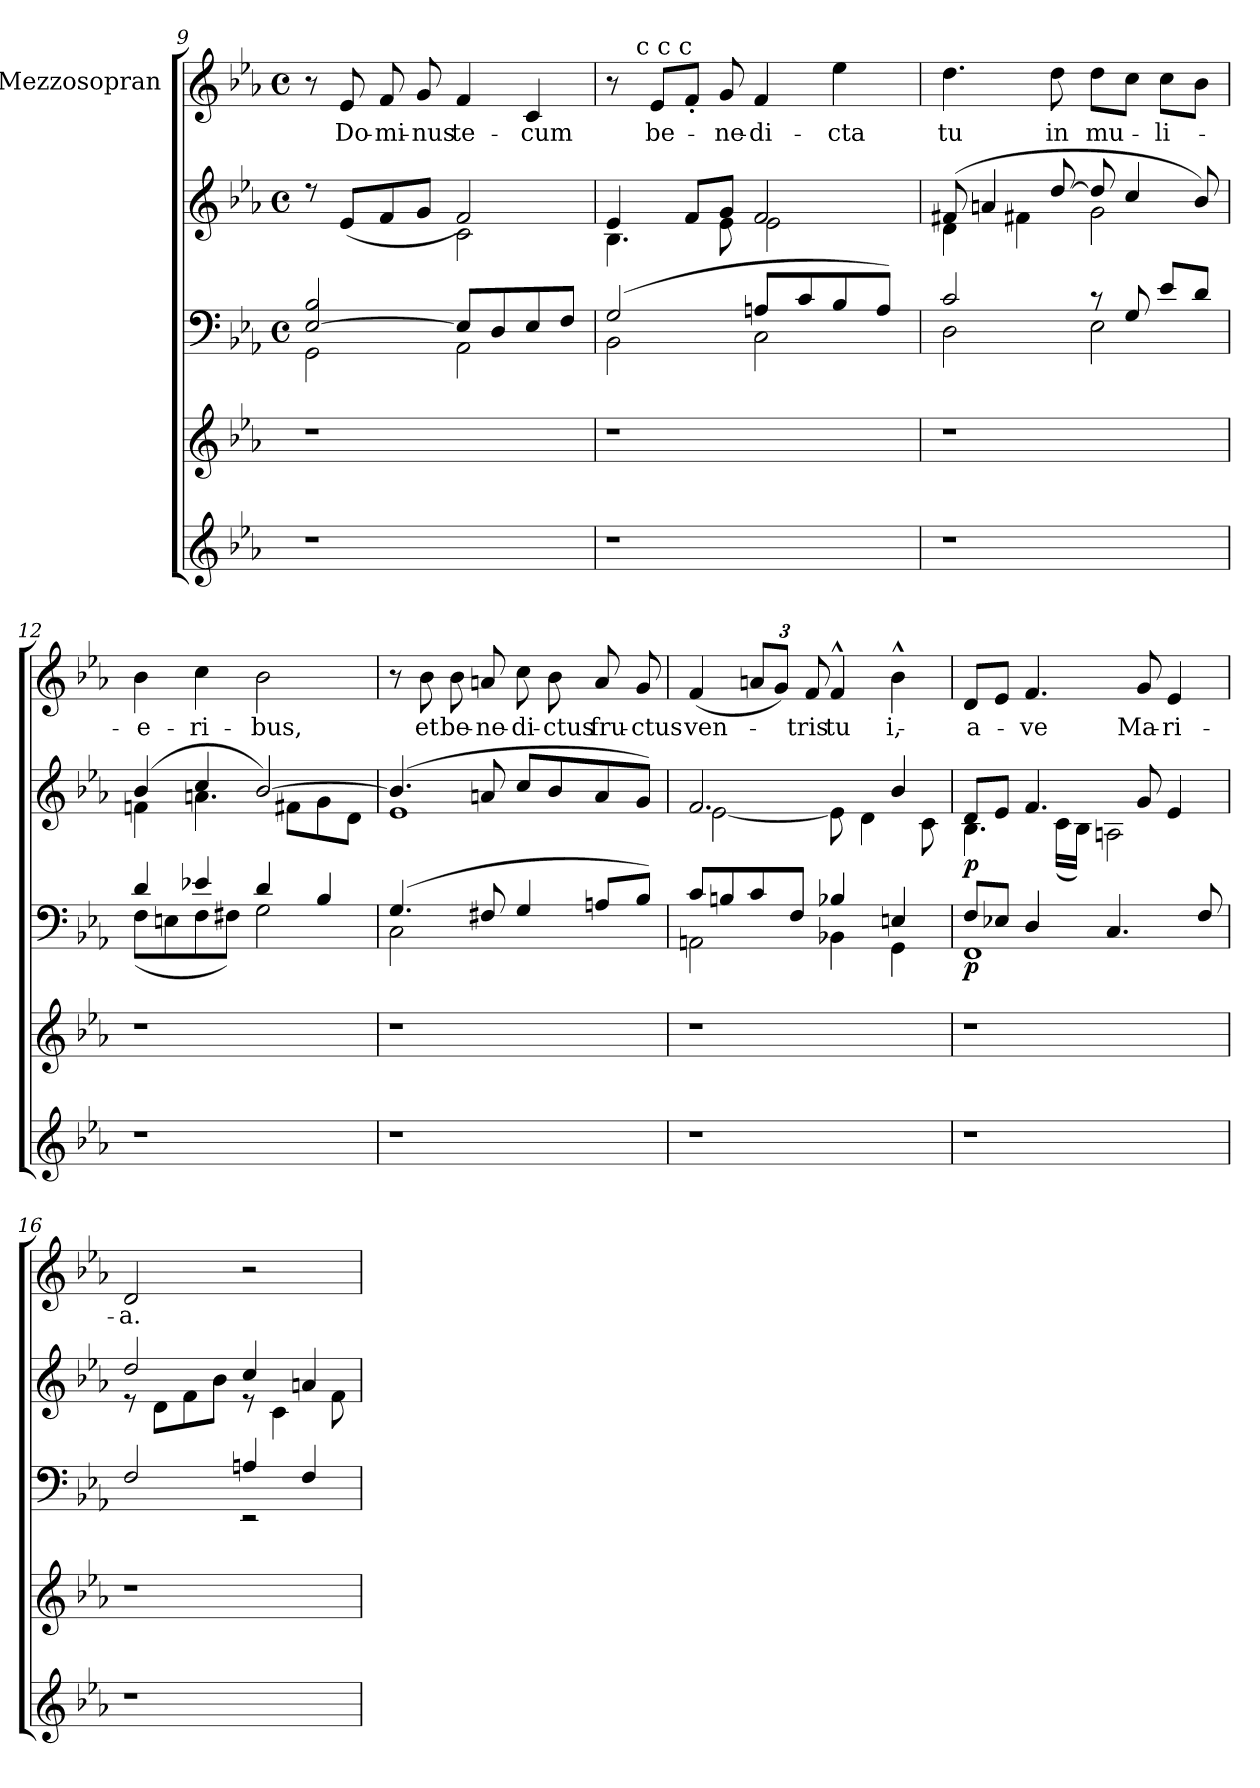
**kern	**kern	**kern	**dynam	**kern	**dynam	**kern	**text
*part5	*part4	*part3	*part3	*part2	*part2	*part1	*part1
*staff5	*staff4	*staff3	*staff3	*staff2	*staff2	*staff1	*staff1
*	*	*	*	*	*	*I"Mezzosopran	*
*clefG2	*clefG2	*clefF4	*	*clefG2	*	*clefG2	*
*k[b-e-a-]	*k[b-e-a-]	*k[b-e-a-]	*	*k[b-e-a-]	*	*k[b-e-a-]	*
*E-:	*E-:	*E-:	*	*E-:	*	*E-:	*
*	*	*M4/4	*	*M4/4	*	*M4/4	*
*	*	*met(c)	*	*met(c)	*	*met(c)	*
=9	=9	=9	=9	=9	=9	=9	=9
*	*	*^	*	*^	*	*	*
1r	1r	[<2E-/ 2B-/	2GG\	.	8rdd	2ryy	.	8r	.
!	!	!	!	!	!	!	!	!	!LO:LY:b
.	.	.	.	.	(>8e-/L	.	.	8e-/	Do-
!	!	!	!	!	!	!	!	!	!LO:LY:b
.	.	.	.	.	8f/	.	.	8f/	-mi-
!	!	!	!	!	!	!	!	!	!LO:LY:b
.	.	.	.	.	8g/J	.	.	8g/	-nus
!	!	!	!	!	!	!	!	!	!LO:LY:b
.	.	8E-/L]	2AA-\	.	2f/)	2c\	.	4f/	te-
.	.	8D/	.	.	.	.	.	.	.
!	!	!	!	!	!	!	!	!	!LO:LY:b
.	.	8E-/	.	.	.	.	.	4c/	-cum
.	.	8F/J	.	.	.	.	.	.	.
!!LO:LB:g=z
=10	=10	=10	=10	=10	=10	=10	=10	=10	=10
!	!	!	!	!	!	!	!	!LO:TX:a:t=1 0	!
*	*	*	*	*	*	*	*	*^	*
1r	1r	(2G/	2BB-\	.	4e-/	4.B-\	.	8r	16.ryy	.
!	!	!	!	!	!	!	!	!	!LO:TX:a:t=c c c	!
.	.	.	.	.	.	.	.	.	2ryy	.
!	!	!	!	!	!	!	!	!	!	!LO:LY:b
.	.	.	.	.	.	.	.	8e-/L	.	be-
.	.	.	.	.	8f/L	.	.	8f'</J	.	.
!	!	!	!	!	!	!	!	!	!	!LO:LY:b
.	.	.	.	.	8g/J	8e-\	.	8g/	.	-ne-
!	!	!	!	!	!	!	!	!	!	!LO:LY:b
.	.	8An/L	2C\	.	2f/	2e-\	.	4f/	.	-di-
.	.	.	.	.	.	.	.	.	4ryy	.
.	.	8c/	.	.	.	.	.	.	.	.
!	!	!	!	!	!	!	!	!	!	!LO:LY:b
.	.	8B-/	.	.	.	.	.	4ee-\	.	-cta
.	.	.	.	.	.	.	.	.	8ryy	.
.	.	8A/J)	.	.	.	.	.	.	.	.
.	.	.	.	.	.	.	.	.	32ryy	.
=11	=11	=11	=11	=11	=11	=11	=11	=11	=11	=11
!	!	!	!	!	!	!	!	!	!	!LO:LY:b
*	*	*	*	*	*	*	*	*v	*v	*
1r	1r	2c/	2D\	.	(8f#X/	4d\	.	4.dd\	tu
.	.	.	.	.	4an/	.	.	.	.
.	.	.	.	.	.	4f#X\	.	.	.
!	!	!	!	!	!	!	!	!	!LO:LY:b
.	.	.	.	.	[>8dd/	.	.	8dd\	in
!	!	!	!	!	!	!	!	!	!LO:LY:b
.	.	8rc	2E-\	.	8dd/]	2g\	.	8dd\L	mu-
.	.	8G/	.	.	4cc/	.	.	8cc\J	.
!	!	!	!	!	!	!	!	!	!LO:LY:b
.	.	8e-/L	.	.	.	.	.	8cc\L	-li-
.	.	8d/J	.	.	8b-/)	.	.	8b-\J	.
=12	=12	=12	=12	=12	=12	=12	=12	=12	=12
!	!	!	!	!	!	!	!	!	!LO:LY:b
1r	1r	4d/	(<8F\L	.	(4b-/	4fn\	.	4b-\	-e-
.	.	.	8En\	.	.	.	.	.	.
!	!	!	!	!	!	!	!	!	!LO:LY:b
.	.	4e-X/	8F\	.	4cc/	4.an\	.	4cc\	-ri-
.	.	.	8F#X\J)	.	.	.	.	.	.
!	!	!	!	!	!	!	!	!	!LO:LY:b
.	.	4d/	2G\	.	[>2b-/)	.	.	2b-\	-bus,
.	.	.	.	.	.	8f#X\L	.	.	.
.	.	4B-/	.	.	.	8g\	.	.	.
.	.	.	.	.	.	8d\J	.	.	.
=13	=13	=13	=13	=13	=13	=13	=13	=13	=13
1r	1r	(4.G/	2C\	.	(4.b-/]	1e-	.	8r	.
!	!	!	!	!	!	!	!	!	!LO:LY:b
.	.	.	.	.	.	.	.	8b-\	et
!	!	!	!	!	!	!	!	!	!LO:LY:b
.	.	.	.	.	.	.	.	8b-\	be-
!	!	!	!	!	!	!	!	!	!LO:LY:b
.	.	8F#X/	.	.	8an/	.	.	8an/	-ne-
!	!	!	!	!	!	!	!	!	!LO:LY:b
.	.	4G/	2ryy	.	8cc/L	.	.	8cc\	-di-
!	!	!	!	!	!	!	!	!	!LO:LY:b
.	.	.	.	.	8b-/	.	.	8b-\	-ctus
!	!	!	!	!	!	!	!	!	!LO:LY:b
.	.	8An/L	.	.	8a/	.	.	8a/	fru-
!	!	!	!	!	!	!	!	!	!LO:LY:b
.	.	8B-/J)	.	.	(8g/J)	.	.	8g/	-ctus
!!LO:LB:g=z
=14	=14	=14	=14	=14	=14	=14	=14	=14	=14
!	!	!	!	!	!	!	!	!LO:TX:a:t=1 4	!
!	!	!	!	!	!	!	!	!	!LO:LY:b
*	*	*	*	*	*	*	*	*^	*
1r	1r	8c/L	2AAn\	.	2.f/	[<2e-\	.	(<4f/	2.ryy	ven-
.	.	8Bn/	.	.	.	.	.	.	.	.
*	*	*	*	*	*	*	*	*Xbrackettup	*	*
.	.	8c/	.	.	.	.	.	12an/L	.	.
.	.	.	.	.	.	.	.	12g/J)	.	.
.	.	8F/J	.	.	.	.	.	.	.	.
!	!	!	!	!	!	!	!	!	!	!LO:LY:b
.	.	.	.	.	.	.	.	12f/	.	-tris
!	!	!	!	!	!	!	!	!	!	!LO:LY:b
.	.	4B-X/	4BB-X\	.	.	8e-\]	.	4f^^>/	.	tu-
.	.	.	.	.	.	4d\	.	.	.	.
!	!	!	!	!	!	!	!	!	!	!LO:LY:b
.	.	4En/	4GG\	.	4b-/	.	.	4ryy	4b-^^<\	-i,
.	.	.	.	.	.	8c\	.	.	.	.
*	*	*	*	*	*	*	*	*v	*v	*
=15	=15	=15	=15	=15	=15	=15	=15	=15	=15
!	!	!	!	!LO:DY:b	!	!	!LO:DY:b	!	!LO:LY:b
1r	1r	8F/L	1FF	p	8d/L	4.B-\	p	8d/L	a-
.	.	8E-X/J	.	.	8e-/J	.	.	8e-/J	.
!	!	!	!	!	!	!	!	!	!LO:LY:b
.	.	4D/	.	.	4.f/	.	.	4.f/	-ve
.	.	.	.	.	.	(>16c\LL	.	.	.
.	.	.	.	.	.	16B-\JJ)	.	.	.
.	.	4.C/	.	.	.	2An\	.	.	.
!	!	!	!	!	!	!	!	!	!LO:LY:b
.	.	.	.	.	8g/	.	.	8g/	Ma-
!	!	!	!	!	!	!	!	!	!LO:LY:b
.	.	.	.	.	4e-/	.	.	4e-/	-ri-
.	.	8F/	.	.	.	.	.	.	.
=16	=16	=16	=16	=16	=16	=16	=16	=16	=16
!	!	!	!	!	!	!	!	!	!LO:LY:b
1r	1r	2F/	2ryy	.	2dd/	8re	.	2d/	-a.
.	.	.	.	.	.	8d\L	.	.	.
.	.	.	.	.	.	8f\	.	.	.
.	.	.	.	.	.	8b-\J	.	.	.
.	.	4An/	2rEE	.	4cc/	8re	.	2r	.
.	.	.	.	.	.	4c\	.	.	.
.	.	4F/	.	.	4an/	.	.	.	.
.	.	.	.	.	.	8f\	.	.	.
*	*	*v	*v	*	*	*	*	*	*
*	*	*	*	*v	*v	*	*	*
=	=	=	=	=	=	=	=
*-	*-	*-	*-	*-	*-	*-	*-
